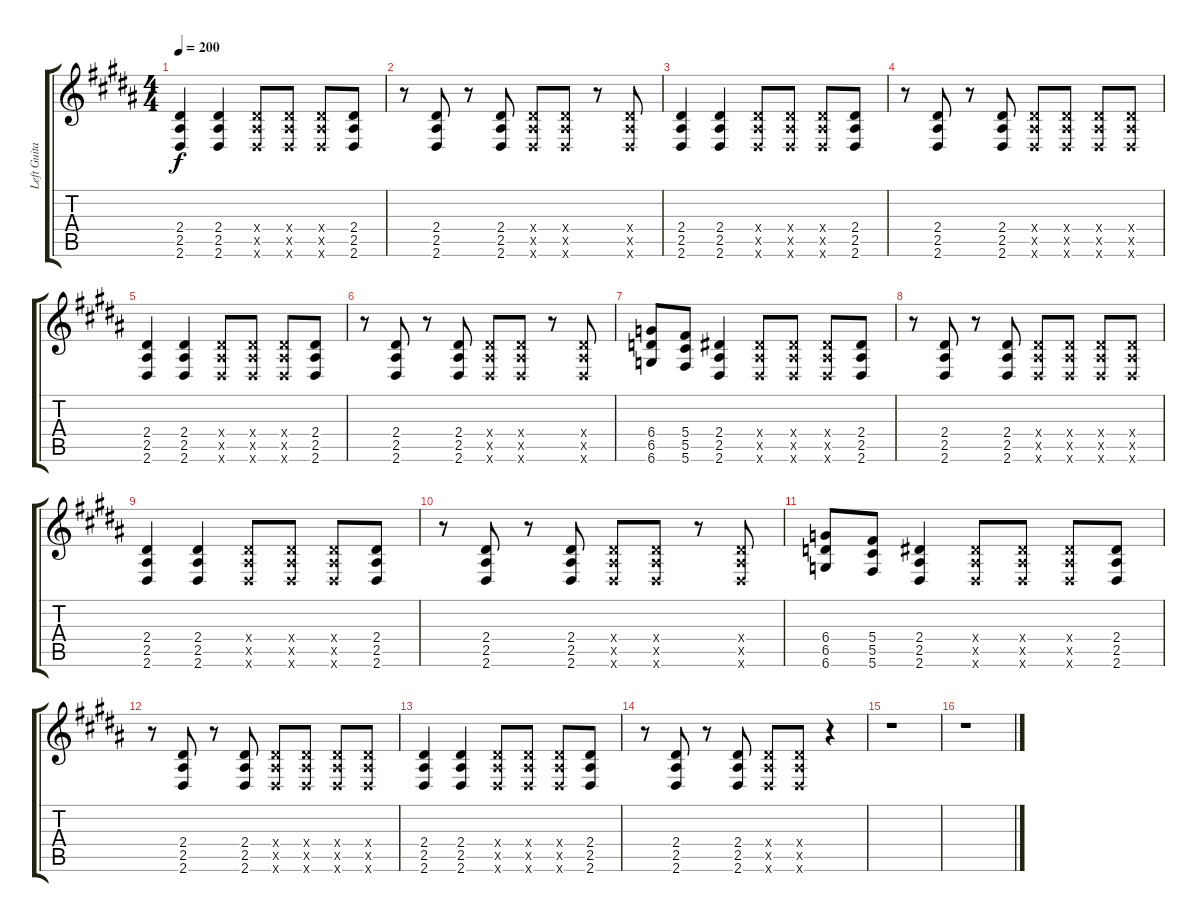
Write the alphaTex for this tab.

\track ("Left Guitar" "Left Guita") {instrument distortionguitar}
\staff {score tabs}
\tuning (Eb4 Bb3 Gb3 Db3 Ab2 Db2) {hide}
\ts (4 4)
\tempo 200
\clef g2
\ks b
(2.4 2.5 2.6).4{dy f} (2.4 2.5 2.6).4 (2.4{x} 2.5{x} 2.6{x}).8 (2.4{x} 2.5{x} 2.6{x}).8 (2.4{x} 2.5{x} 2.6{x}).8 (2.4 2.5 2.6).8 |
r.8 (2.4 2.5 2.6).8 r.8 (2.4 2.5 2.6).8 (2.4{x} 2.5{x} 2.6{x}).8 (2.4{x} 2.5{x} 2.6{x}).8 r.8 (2.4{x} 2.5{x} 2.6{x}).8 |
(2.4 2.5 2.6).4 (2.4 2.5 2.6).4 (2.4{x} 2.5{x} 2.6{x}).8 (2.4{x} 2.5{x} 2.6{x}).8 (2.4{x} 2.5{x} 2.6{x}).8 (2.4 2.5 2.6).8 |
r.8 (2.4 2.5 2.6).8 r.8 (2.4 2.5 2.6).8 (2.4{x} 2.5{x} 2.6{x}).8 (2.4{x} 2.5{x} 2.6{x}).8 (2.4{x} 2.5{x} 2.6{x}).8 (2.4{x} 2.5{x} 2.6{x}).8 |
(2.4 2.5 2.6).4 (2.4 2.5 2.6).4 (2.4{x} 2.5{x} 2.6{x}).8 (2.4{x} 2.5{x} 2.6{x}).8 (2.4{x} 2.5{x} 2.6{x}).8 (2.4 2.5 2.6).8 |
r.8 (2.4 2.5 2.6).8 r.8 (2.4 2.5 2.6).8 (2.4{x} 2.5{x} 2.6{x}).8 (2.4{x} 2.5{x} 2.6{x}).8 r.8 (2.4{x} 2.5{x} 2.6{x}).8 |
(6.4 6.5 6.6).8 (5.4 5.5 5.6).8 (2.4 2.5 2.6).4 (2.4{x} 2.5{x} 2.6{x}).8 (2.4{x} 2.5{x} 2.6{x}).8 (2.4{x} 2.5{x} 2.6{x}).8 (2.4 2.5 2.6).8 |
r.8 (2.4 2.5 2.6).8 r.8 (2.4 2.5 2.6).8 (2.4{x} 2.5{x} 2.6{x}).8 (2.4{x} 2.5{x} 2.6{x}).8 (2.4{x} 2.5{x} 2.6{x}).8 (2.4{x} 2.5{x} 2.6{x}).8 |
(2.4 2.5 2.6).4 (2.4 2.5 2.6).4 (2.4{x} 2.5{x} 2.6{x}).8 (2.4{x} 2.5{x} 2.6{x}).8 (2.4{x} 2.5{x} 2.6{x}).8 (2.4 2.5 2.6).8 |
r.8 (2.4 2.5 2.6).8 r.8 (2.4 2.5 2.6).8 (2.4{x} 2.5{x} 2.6{x}).8 (2.4{x} 2.5{x} 2.6{x}).8 r.8 (2.4{x} 2.5{x} 2.6{x}).8 |
(6.4 6.5 6.6).8 (5.4 5.5 5.6).8 (2.4 2.5 2.6).4 (2.4{x} 2.5{x} 2.6{x}).8 (2.4{x} 2.5{x} 2.6{x}).8 (2.4{x} 2.5{x} 2.6{x}).8 (2.4 2.5 2.6).8 |
r.8 (2.4 2.5 2.6).8 r.8 (2.4 2.5 2.6).8 (2.4{x} 2.5{x} 2.6{x}).8 (2.4{x} 2.5{x} 2.6{x}).8 (2.4{x} 2.5{x} 2.6{x}).8 (2.4{x} 2.5{x} 2.6{x}).8 |
(2.4 2.5 2.6).4 (2.4 2.5 2.6).4 (2.4{x} 2.5{x} 2.6{x}).8 (2.4{x} 2.5{x} 2.6{x}).8 (2.4{x} 2.5{x} 2.6{x}).8 (2.4 2.5 2.6).8 |
r.8 (2.4 2.5 2.6).8 r.8 (2.4 2.5 2.6).8 (2.4{x} 2.5{x} 2.6{x}).8 (2.4{x} 2.5{x} 2.6{x}).8 r.4 |
r.1 |
r.1
